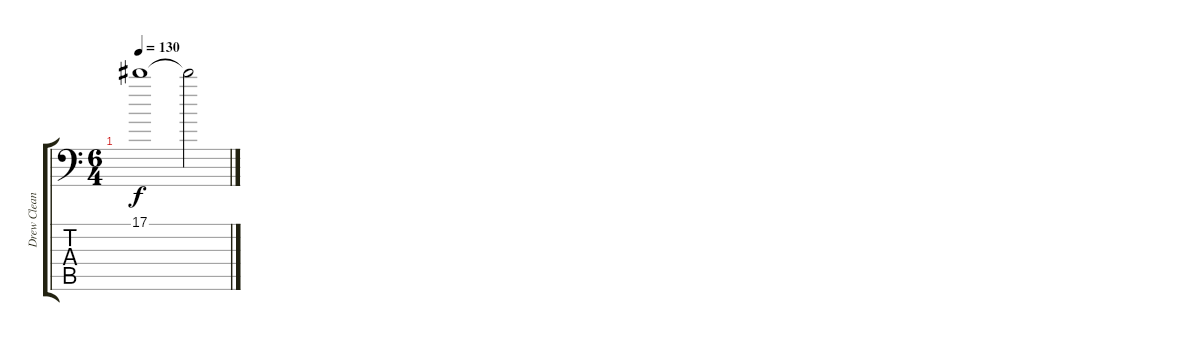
\track ("Drew Clean" "Drew Clean") {instrument electricguitarclean}
\staff {score tabs}
\tuning (Bb3 F3 Db3 Ab2 Eb2 Ab1) {hide}
\ts (6 4)
\tempo 130
\clef f4
\ks c
17.1{t}.1{dy f} 17.1{t}.2
